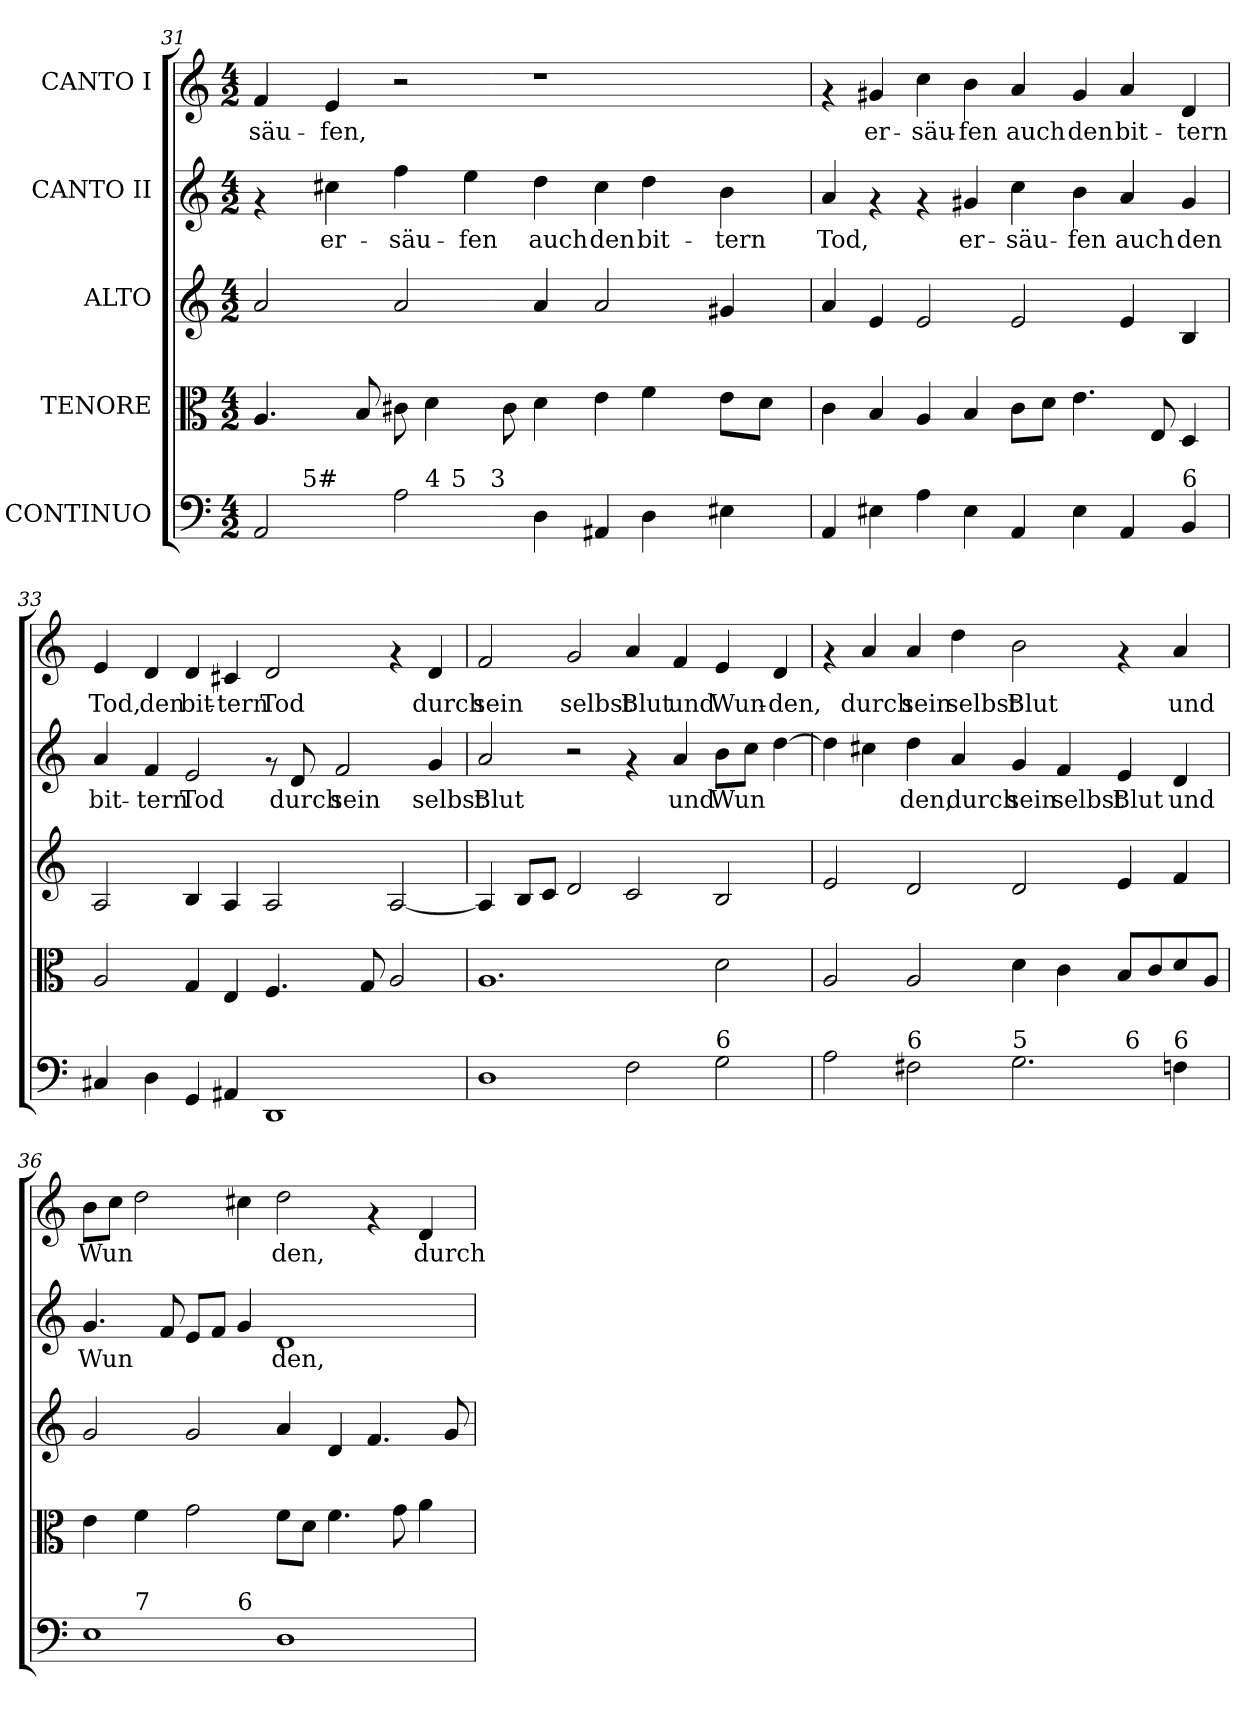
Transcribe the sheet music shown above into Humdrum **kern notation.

**kern	**kern	**kern	**kern	**text	**kern	**text
*part5	*part4	*part3	*part2	*part2	*part1	*part1
*staff5	*staff4	*staff3	*staff2	*staff2	*staff1	*staff1
*I"CONTINUO	*I"TENORE	*I"ALTO	*I"CANTO II	*	*I"CANTO I	*
*clefF4	*clefC3	*clefG2	*clefG2	*	*clefG2	*
*k[]	*k[]	*k[]	*k[]	*	*k[]	*
*C:	*C:	*C:	*C:	*	*C:	*
*M4/2	*M4/2	*M4/2	*M4/2	*	*M4/2	*
=31	=31	=31	=31	=31	=31	=31
!	!	!	!	!	!	!LO:LY:b:cj
*^	*	*	*	*	*	*
*	*^	*	*	*	*	*	*
*	*	*^	*	*	*	*	*	*
*	*	*	*^	*	*	*	*	*	*
2AA/	8ryy	2ryy	2ryy	2ryy	4.A/	2a/	4rf	.	4f/	-säu-
.	32.ryy	.	.	.	.	.	.	.	.	.
!	!LO:TX:a:t=5#	!	!	!	!	!	!	!	!	!
.	1ryy	.	.	.	.	.	.	.	.	.
!	!	!	!	!	!	!	!	!LO:LY:b:cj	!	!LO:LY:b:cj
.	.	.	.	.	.	.	4cc#X\	er-	4e/	-fen,
.	.	.	.	.	8B/	.	.	.	.	.
!	!	!	!	!	!	!	!	!LO:LY:b:cj	!	!
2A>\	.	8ryy	8..ryy	4ryy	8c#X\	2a/	4ff\	-säu-	2r	.
!	!	!LO:TX:a:t=4	!	!	!	!	!	!	!	!
.	.	1ryy	.	.	4d\	.	.	.	.	.
!	!	!	!LO:TX:a:t=5	!	!	!	!	!	!	!
.	.	.	1ryy	.	.	.	.	.	.	.
!	!	!	!	!	!	!	!	!LO:LY:b:cj	!	!
.	.	.	.	16.ryy	.	.	4ee\	-fen	.	.
!	!	!	!	!LO:TX:a:t=3	!	!	!	!	!	!
.	.	.	.	1ryy	.	.	.	.	.	.
.	.	.	.	.	8c#\	.	.	.	.	.
!	!	!	!	!	!	!	!	!LO:LY:b:cj	!	!
4D\	.	.	.	.	4d\	4a/	4dd\	auch	1r	.
.	2ryy	.	.	.	.	.	.	.	.	.
!	!	!	!	!	!	!	!	!LO:LY:b:cj	!	!
4AA#/	.	.	.	.	4e\	2a/	4cc#\	den	.	.
!	!	!	!	!	!	!	!	!LO:LY:b:cj	!	!
4D\	.	.	.	.	4f\	.	4dd\	bit-	.	.
.	.	4.ryy	.	.	.	.	.	.	.	.
.	4ryy	.	.	.	.	.	.	.	.	.
.	.	.	4ryy	.	.	.	.	.	.	.
!	!	!	!	!	!	!	!	!LO:LY:b:cj	!	!
4E#\	.	.	.	.	8e\L	4g#X/	4b\	-tern	.	.
.	.	.	.	8ryy	.	.	.	.	.	.
.	.	.	.	.	8d\J	.	.	.	.	.
.	16ryy	.	.	.	.	.	.	.	.	.
.	.	.	32ryy	32ryy	.	.	.	.	.	.
.	64ryy	.	.	.	.	.	.	.	.	.
=32	=32	=32	=32	=32	=32	=32	=32	=32	=32	=32
!	!	!	!	!	!	!	!	!LO:LY:b:cj	!	!
*v	*v	*v	*v	*v	*	*	*	*	*	*
4AA/	4c\	4a/	4a/	Tod,	4rf	.
!	!	!	!	!	!	!LO:LY:b:cj
4E#\	4B/	4e/	4rf	.	4g#X/	er-
!	!	!	!	!	!	!LO:LY:b:cj
4A\	4A/	2e/	4rf	.	4cc\	-säu-
!	!	!	!	!LO:LY:b:cj	!	!LO:LY:b:cj
4E#\	4B/	.	4g#X/	er-	4b\	-fen
!	!	!	!	!LO:LY:b:cj	!	!LO:LY:b:cj
4AA/	8c\L	2e/	4cc\	-säu-	4a/	auch
.	8d\J	.	.	.	.	.
!	!	!	!	!LO:LY:b:cj	!	!LO:LY:b:cj
4E#\	4.e\	.	4b\	-fen	4g#/	den
!	!	!	!	!LO:LY:b:cj	!	!LO:LY:b:cj
4AA/	.	4e/	4a/	auch	4a/	bit-
.	8E/	.	.	.	.	.
!LO:TX:a:t=6	!	!	!	!	!	!
!	!	!	!	!LO:LY:b:cj	!	!LO:LY:b:cj
4BB/	4D/	4B/	4g#/	den	4d/	-tern
!!LO:LB:g=z
=33	=33	=33	=33	=33	=33	=33
!	!	!	!	!LO:LY:b:cj	!	!LO:LY:b:cj
4C#X/	2A/	2A/	4a/	bit-	4e/	Tod,
!	!	!	!	!LO:LY:b:cj	!	!LO:LY:b:cj
4D\	.	.	4f/	-tern	4d/	den
!	!	!	!	!LO:LY:b:cj	!	!LO:LY:b:cj
4GG/	4G/	4B/	2e/	Tod	4d/	bit-
!	!	!	!	!	!	!LO:LY:b:cj
4AA#/	4E/	4A/	.	.	4c#X/	-tern
!	!	!	!	!	!	!LO:LY:b:cj
1DD	4.F/	2A/	8rf	.	2d/	Tod
!	!	!	!	!LO:LY:b:cj	!	!
.	.	.	8d/	durch	.	.
!	!	!	!	!LO:LY:b:cj	!	!
.	.	.	2f/	sein	.	.
.	8G/	.	.	.	.	.
.	2A/	[<2A/	.	.	4rf	.
!	!	!	!	!LO:LY:b:cj	!	!LO:LY:b:cj
.	.	.	4g/	selbst	4d/	durch
=34	=34	=34	=34	=34	=34	=34
!	!	!	!	!LO:LY:b:cj	!	!LO:LY:b:cj
1D	1.A	4A/]	2a/	Blut	2f/	sein
.	.	8B/L	.	.	.	.
.	.	8c/J	.	.	.	.
!	!	!	!	!	!	!LO:LY:b:cj
.	.	2d/	2r	.	2g/	selbst
!	!	!	!	!	!	!LO:LY:b:cj
2F\	.	2c/	4rf	.	4a/	Blut
!	!	!	!	!LO:LY:b:cj	!	!LO:LY:b:cj
.	.	.	4a/	und	4f/	und
!LO:TX:a:t=6	!	!	!	!	!	!
!	!	!	!	!LO:LY:b:cj	!	!LO:LY:b:cj
2G\	2d\	2B/	8b\L	Wun-	4e/	Wun-
!	!	!	!	!LO:LY:b:cj	!	!
.	.	.	8cc\J	--	.	.
!	!	!	!	!LO:LY:b:cj	!	!LO:LY:b:cj
.	.	.	[>4dd\	--	4d/	-den,
=35	=35	=35	=35	=35	=35	=35
!LO:TX:a:t=4 3	!	!	!	!	!	!
!	!	!	!	!LO:LY:b:cj	!	!
*^	*	*	*	*	*	*
2A\	1ryy	2A/	2e/	4dd\]	--	4rf	.
!	!	!	!	!	!LO:LY:b:cj	!	!LO:LY:b:cj
.	.	.	.	4cc#X\	--	4a/	durch
!LO:TX:a:t=6	!	!	!	!	!	!	!
!	!	!	!	!	!LO:LY:b:cj	!	!LO:LY:b:cj
2F#X\	.	2A/	2d/	4dd\	-den,	4a/	sein
!	!	!	!	!	!LO:LY:b:cj	!	!LO:LY:b:cj
.	.	.	.	4a/	durch	4dd\	selbst
!LO:TX:a:t=5	!	!	!	!	!	!	!
!	!	!	!	!	!LO:LY:b:cj	!	!LO:LY:b:cj
2.G\	2ryy	4d\	2d/	4g/	sein	2b\	Blut
!	!	!	!	!	!LO:LY:b:cj	!	!
.	.	4c\	.	4f/	selbst	.	.
!	!	!	!	!	!LO:LY:b:cj	!	!
.	64ryy	8B/L	4e/	4e/	Blut	4rf	.
!	!LO:TX:a:t=6	!	!	!	!	!	!
.	4ryy	.	.	.	.	.	.
.	.	8c/	.	.	.	.	.
!LO:TX:a:t=6	!	!	!	!	!	!	!
!	!	!	!	!	!LO:LY:b:cj	!	!LO:LY:b:cj
4Fn\	.	8d/	4f/	4d/	und	4a/	und
.	8...ryy	.	.	.	.	.	.
.	.	8A/J	.	.	.	.	.
!!LO:PB:g=z
=36	=36	=36	=36	=36	=36	=36	=36
!	!	!	!	!	!LO:LY:b:cj	!	!LO:LY:b:cj
*	*^	*	*	*	*	*	*
1E	4ryy	2.ryy	4e\	2g/	4.g/	Wun-	8b\L	Wun-
!	!	!	!	!	!	!	!	!LO:LY:b:cj
.	.	.	.	.	.	.	8cc\J	--
!	!LO:TX:a:t=7	!	!	!	!	!	!	!
!	!	!	!	!	!	!	!	!LO:LY:b:cj
.	1..ryy	.	4f\	.	.	.	2dd\	--
!	!	!	!	!	!	!LO:LY:b:cj	!	!
.	.	.	.	.	8f/	--	.	.
!	!	!	!	!	!	!LO:LY:b:cj	!	!
.	.	.	2g\	2g/	8e/L	--	.	.
!	!	!	!	!	!	!LO:LY:b:cj	!	!
.	.	.	.	.	8f/J	--	.	.
!	!	!LO:TX:a:t=6	!	!	!	!	!	!
!	!	!	!	!	!	!LO:LY:b:cj	!	!LO:LY:b:cj
.	.	1ryy	.	.	4g/	--	4cc#X\	--
!	!	!	!	!	!	!LO:LY:b:cj	!	!LO:LY:b:cj
1D	.	.	8f\L	4a/	1d	-den,	2dd\	-den,
.	.	.	8d\J	.	.	.	.	.
.	.	.	4.f\	4d/	.	.	.	.
.	.	.	.	4.f/	.	.	4rf	.
.	.	.	8g\	.	.	.	.	.
!	!	!	!	!	!	!	!	!LO:LY:b:cj
.	.	4ryy	4a\	.	.	.	4d/	durch
.	.	.	.	8g/	.	.	.	.
*v	*v	*v	*	*	*	*	*	*
=	=	=	=	=	=	=
*-	*-	*-	*-	*-	*-	*-
